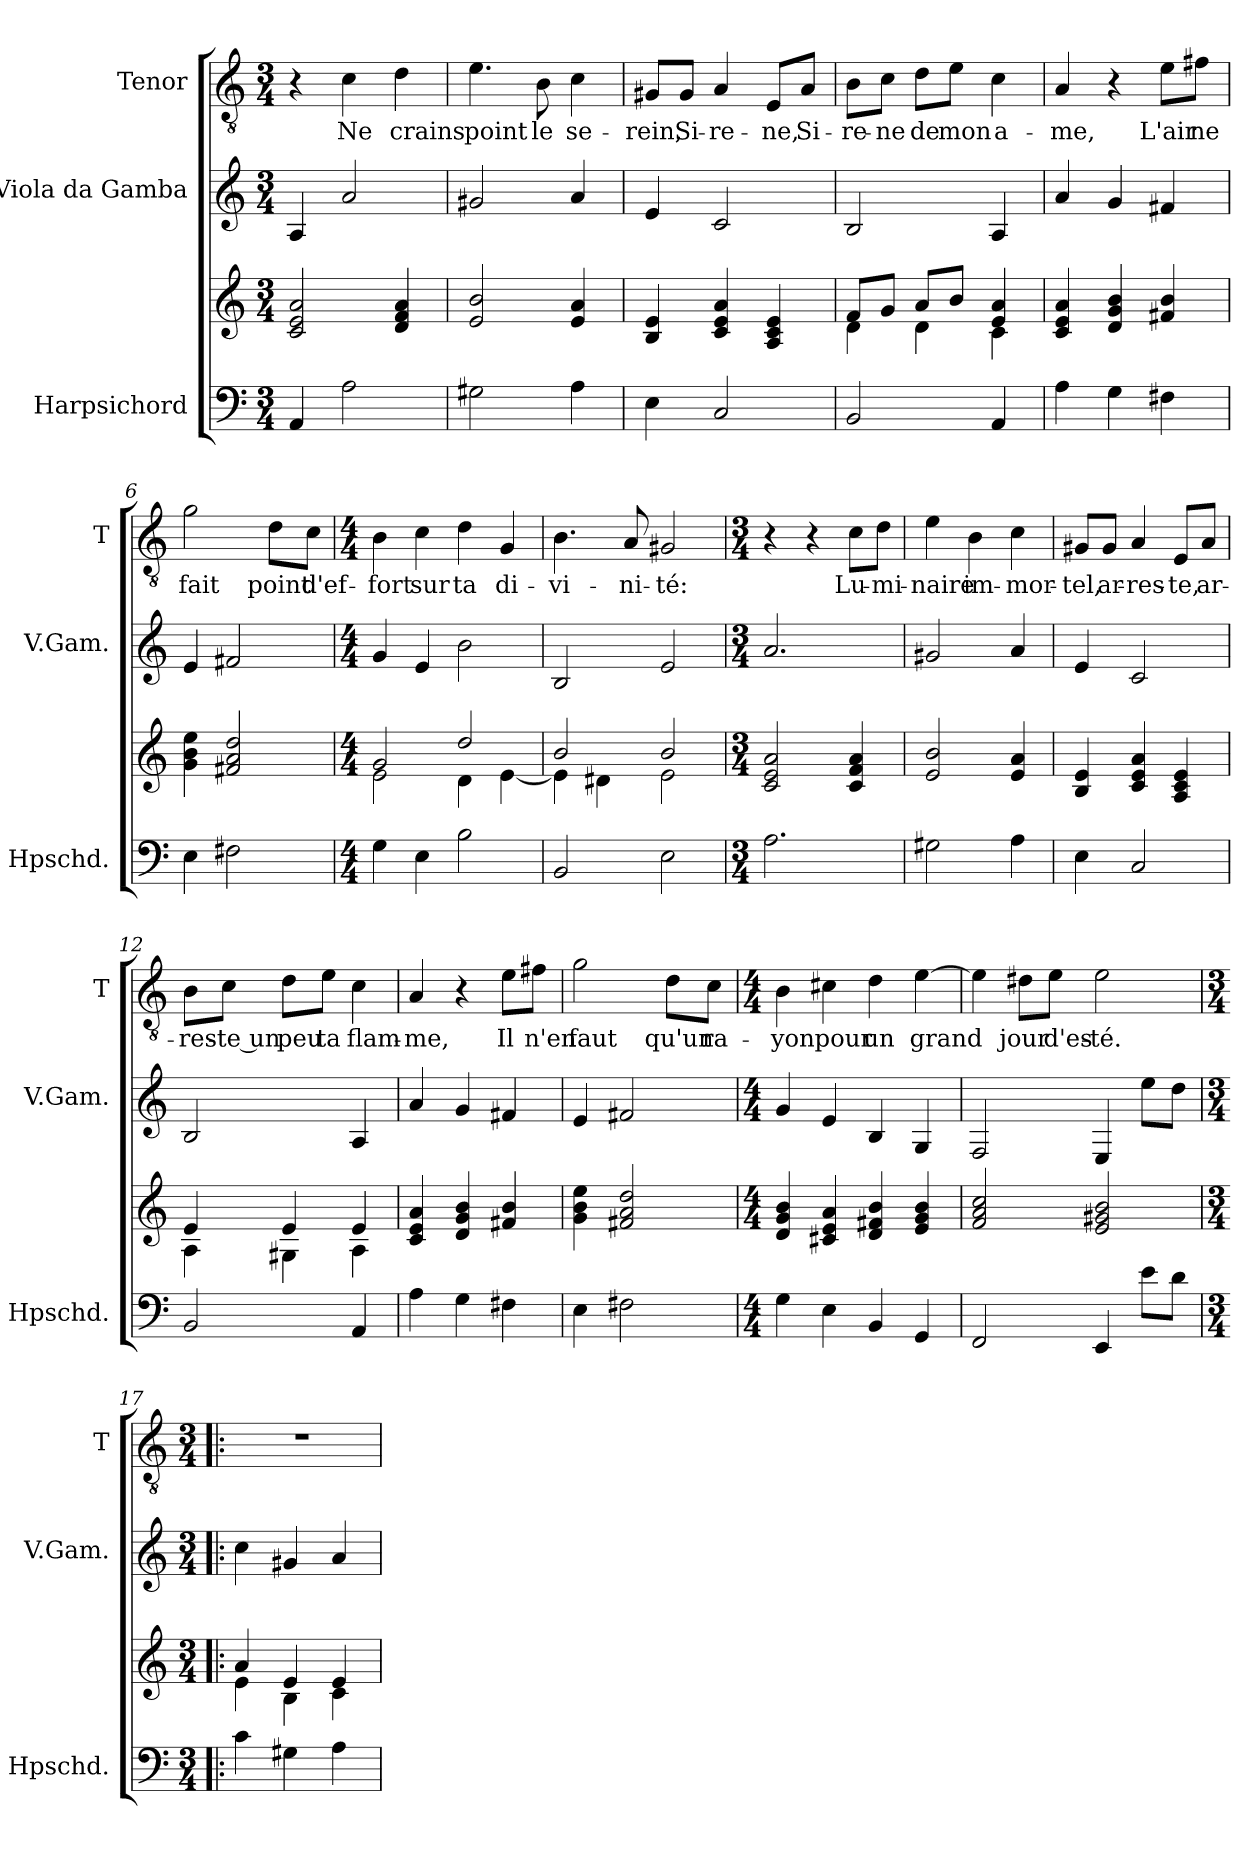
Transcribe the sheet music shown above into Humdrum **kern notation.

**kern	**kern	**kern	**kern	**text
*part3	*part3	*part2	*part1	*part1
*staff4	*staff3	*staff2	*staff1	*staff1
*I"Harpsichord	*	*I"Viola da Gamba	*I"Tenor	*
*I'Hpschd.	*	*I'V.Gam.	*I'T	*
*clefF4	*clefG2	*clefG2	*clefGv2	*
*	*	*ITrd7c12	*	*
*k[]	*k[]	*k[]	*k[]	*
*C:	*C:	*C:	*C:	*
*M3/4	*M3/4	*M3/4	*M3/4	*
=1	=1	=1	=1	=1
4AA/	2c/ 2e/ 2a/	4AA/	4r	.
!	!	!	!	!LO:LY:b
2A\	.	2A/	4c\	Ne
!	!	!	!	!LO:LY:b
.	4d/ 4f/ 4a/	.	4d\	crains
=2	=2	=2	=2	=2
!	!	!	!	!LO:LY:b
2G#X\	2e/ 2b/	2G#X/	4.e\	point
!	!	!	!	!LO:LY:b
.	.	.	8B\	le
!	!	!	!	!LO:LY:b
4A\	4e/ 4a/	4A/	4c\	se-
=3	=3	=3	=3	=3
!	!	!	!	!LO:LY:b
4E\	4B/ 4e/	4E/	8G#X/L	-rein,
!	!	!	!	!LO:LY:b
.	.	.	8G#/J	Si-
!	!	!	!	!LO:LY:b
2C/	4c/ 4e/ 4a/	2C/	4A/	-re-
!	!	!	!	!LO:LY:b
.	4A/ 4c/ 4e/	.	8E/L	-ne,
!	!	!	!	!LO:LY:b
.	.	.	8A/J	Si-
=4	=4	=4	=4	=4
*	*^	*	*	*
!	!	!	!	!	!LO:LY:b
2BB/	8f/L	4d\	2BB/	8B\L	-re-
!	!	!	!	!	!LO:LY:b
.	8g/J	.	.	8c\J	-ne
!	!	!	!	!	!LO:LY:b
.	8a/L	4d\	.	8d\L	de
!	!	!	!	!	!LO:LY:b
.	8b/J	.	.	8e\J	mon
!	!	!	!	!	!LO:LY:b
4AA/	4e/ 4a/	4c\	4AA/	4c\	a-
=5	=5	=5	=5	=5	=5
!	!	!	!	!	!LO:LY:b
*	*v	*v	*	*	*
4A\	4c/ 4e/ 4a/	4A/	4A/	-me,
4G\	4d/ 4g/ 4b/	4G/	4r	.
!	!	!	!	!LO:LY:b
4F#X\	4f#X/ 4b/	4F#X/	8e\L	L'air
!	!	!	!	!LO:LY:b
.	.	.	8f#X\J	ne
!!LO:LB:g=z
=6	=6	=6	=6	=6
!	!	!	!	!LO:LY:b
4E\	4g\ 4b\ 4ee\	4E/	2g\	fait
2F#X\	2f#X/ 2a/ 2dd/	2F#X/	.	.
!	!	!	!	!LO:LY:b
.	.	.	8d\L	point
!	!	!	!	!LO:LY:b
.	.	.	8c\J	d'ef-
=7	=7	=7	=7	=7
*M4/4	*M4/4	*M4/4	*M4/4	*
*	*^	*	*	*
!	!	!	!	!	!LO:LY:b
4G\	2g/	2e\	4G/	4B\	-fort
!	!	!	!	!	!LO:LY:b
4E\	.	.	4E/	4c\	sur
!	!	!	!	!	!LO:LY:b
2B\	2dd/	4d\	2B\	4d\	ta
!	!	!	!	!	!LO:LY:b
.	.	[<4e\	.	4G/	di-
=8	=8	=8	=8	=8	=8
!	!	!	!	!	!LO:LY:b
2BB/	2b/	4e\]	2BB/	4.B\	-vi-
.	.	4d#X\	.	.	.
!	!	!	!	!	!LO:LY:b
.	.	.	.	8A/	-ni-
!	!	!	!	!	!LO:LY:b
2E\	2b/	2e\	2E/	2G#X/	-té:
*	*v	*v	*	*	*
=9	=9	=9	=9	=9
*M3/4	*M3/4	*M3/4	*M3/4	*
2.A\	2c/ 2e/ 2a/	2.A/	4r	.
.	.	.	4r	.
!	!	!	!	!LO:LY:b
.	4c/ 4f/ 4a/	.	8c\L	Lu-
!	!	!	!	!LO:LY:b
.	.	.	8d\J	-mi-
=10	=10	=10	=10	=10
!	!	!	!	!LO:LY:b
2G#X\	2e/ 2b/	2G#X/	4e\	-naire
!	!	!	!	!LO:LY:b
.	.	.	4B\	im-
!	!	!	!	!LO:LY:b
4A\	4e/ 4a/	4A/	4c\	-mor-
!!LO:PB:g=z
=11	=11	=11	=11	=11
!	!	!	!	!LO:LY:b
4E\	4B/ 4e/	4E/	8G#X/L	-tel,
!	!	!	!	!LO:LY:b
.	.	.	8G#/J	ar-
!	!	!	!	!LO:LY:b
2C/	4c/ 4e/ 4a/	2C/	4A/	-res-
!	!	!	!	!LO:LY:b
.	4A/ 4c/ 4e/	.	8E/L	-te,
!	!	!	!	!LO:LY:b
.	.	.	8A/J	ar-
=12	=12	=12	=12	=12
*	*^	*	*	*
!	!	!	!	!	!LO:LY:b
2BB/	4e/	4A\	2BB/	8B\L	-res-
!	!	!	!	!	!LO:LY:b
.	.	.	.	8c\J	-te un
!	!	!	!	!	!LO:LY:b
.	4e/	4G#X\	.	8d\L	peu
!	!	!	!	!	!LO:LY:b
.	.	.	.	8e\J	ta
!	!	!	!	!	!LO:LY:b
4AA/	4e/	4A\	4AA/	4c\	flam-
=13	=13	=13	=13	=13	=13
!	!	!	!	!	!LO:LY:b
*	*v	*v	*	*	*
4A\	4c/ 4e/ 4a/	4A/	4A/	-me,
4G\	4d/ 4g/ 4b/	4G/	4r	.
!	!	!	!	!LO:LY:b
4F#X\	4f#X/ 4b/	4F#X/	8e\L	Il
!	!	!	!	!LO:LY:b
.	.	.	8f#X\J	n'en
=14	=14	=14	=14	=14
!	!	!	!	!LO:LY:b
4E\	4g\ 4b\ 4ee\	4E/	2g\	faut
2F#X\	2f#X/ 2a/ 2dd/	2F#X/	.	.
!	!	!	!	!LO:LY:b
.	.	.	8d\L	qu'un
!	!	!	!	!LO:LY:b
.	.	.	8c\J	ra-
=15	=15	=15	=15	=15
*M4/4	*M4/4	*M4/4	*M4/4	*
!	!	!	!	!LO:LY:b
4G\	4d/ 4g/ 4b/	4G/	4B\	-yon
!	!	!	!	!LO:LY:b
4E\	4c#X/ 4e/ 4a/	4E/	4c#X\	pour
!	!	!	!	!LO:LY:b
4BB/	4d/ 4f#X/ 4b/	4BB/	4d\	un
!	!	!	!	!LO:LY:b
4GG/	4e/ 4g/ 4b/	4GG/	[4e\	grand
!!LO:LB:g=z
=16	=16	=16	=16	=16
2FF/	2f/ 2a/ 2cc/	2FF/	4e\]	.
!	!	!	!	!LO:LY:b
.	.	.	8d#X\L	jour
!	!	!	!	!LO:LY:b
.	.	.	8e\J	d'es-
!	!	!	!	!LO:LY:b
4EE/	2e/ 2g#X/ 2b/	4EE/	2e\	-té.
8e\L	.	8e\L	.	.
8d\J	.	8d\J	.	.
=17!|:	=17!|:	=17!|:	=17!|:	=17!|:
*M3/4	*M3/4	*M3/4	*M3/4	*
*	*^	*	*	*
4c\	4a/	4e\	4c\	2.r	.
4G#X\	4e/	4B\	4G#X/	.	.
4A\	4e/	4c\	4A/	.	.
*	*v	*v	*	*	*
=	=	=	=	=
*-	*-	*-	*-	*-
